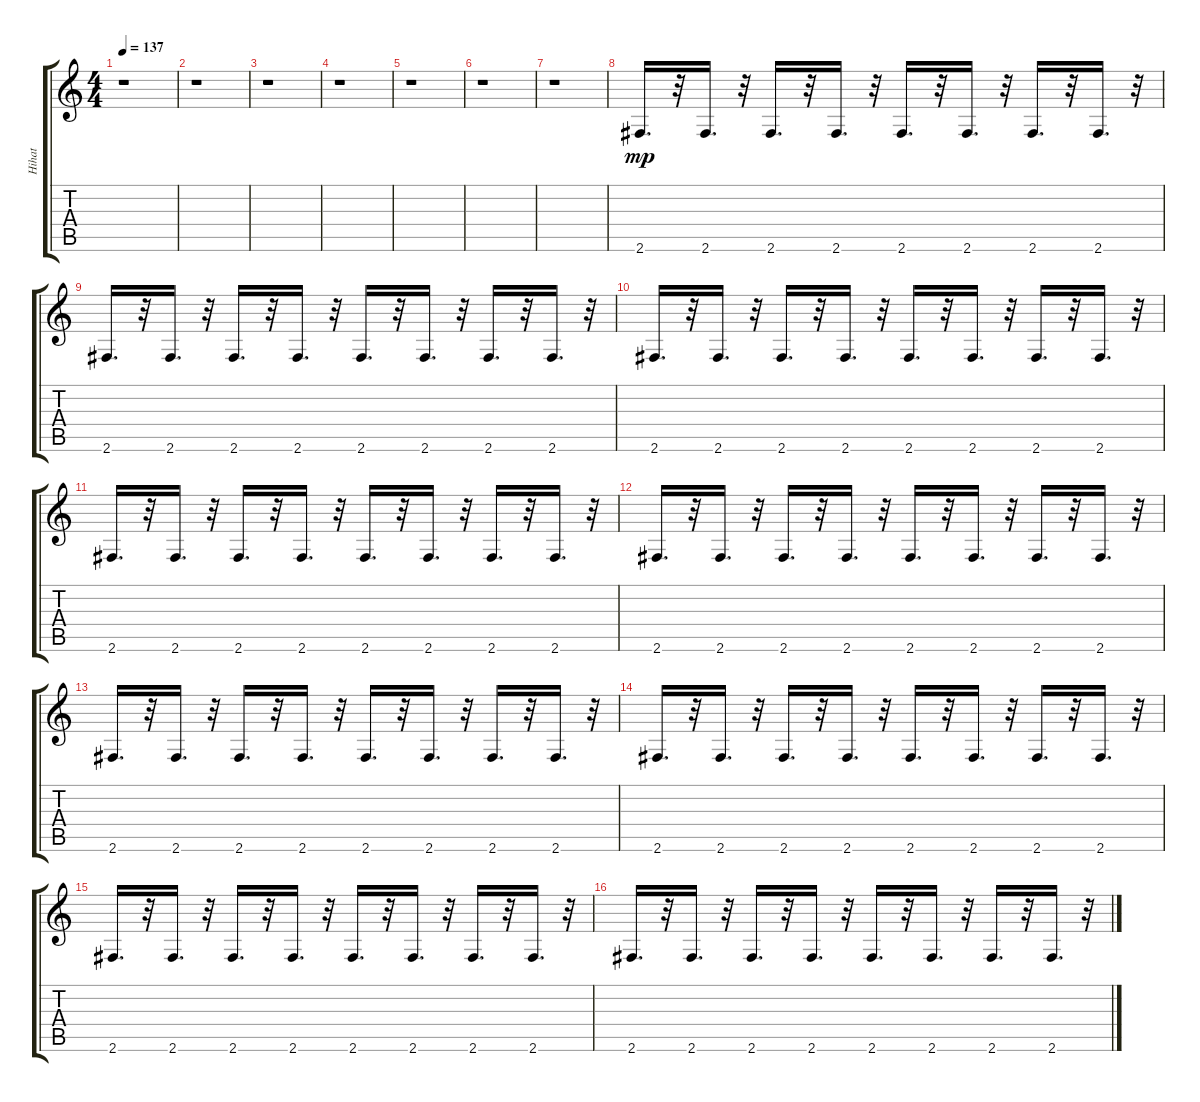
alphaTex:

\track ("Hihat" "Hihat") {instrument acousticguitarsteel}
\staff {score tabs}
\tuning (E4 B3 G3 D3 A2 E2) {hide}
\ts (4 4)
\tempo 137
\clef g2
\ks c
r.1{dy mp} |
r.1 |
r.1 |
r.1 |
r.1 |
r.1 |
r.1 |
2.6.16{d} r.32 2.6.16{d} r.32 2.6.16{d} r.32 2.6.16{d} r.32 2.6.16{d} r.32 2.6.16{d} r.32 2.6.16{d} r.32 2.6.16{d} r.32 |
2.6.16{d} r.32 2.6.16{d} r.32 2.6.16{d} r.32 2.6.16{d} r.32 2.6.16{d} r.32 2.6.16{d} r.32 2.6.16{d} r.32 2.6.16{d} r.32 |
2.6.16{d} r.32 2.6.16{d} r.32 2.6.16{d} r.32 2.6.16{d} r.32 2.6.16{d} r.32 2.6.16{d} r.32 2.6.16{d} r.32 2.6.16{d} r.32 |
2.6.16{d} r.32 2.6.16{d} r.32 2.6.16{d} r.32 2.6.16{d} r.32 2.6.16{d} r.32 2.6.16{d} r.32 2.6.16{d} r.32 2.6.16{d} r.32 |
2.6.16{d} r.32 2.6.16{d} r.32 2.6.16{d} r.32 2.6.16{d} r.32 2.6.16{d} r.32 2.6.16{d} r.32 2.6.16{d} r.32 2.6.16{d} r.32 |
2.6.16{d} r.32 2.6.16{d} r.32 2.6.16{d} r.32 2.6.16{d} r.32 2.6.16{d} r.32 2.6.16{d} r.32 2.6.16{d} r.32 2.6.16{d} r.32 |
2.6.16{d} r.32 2.6.16{d} r.32 2.6.16{d} r.32 2.6.16{d} r.32 2.6.16{d} r.32 2.6.16{d} r.32 2.6.16{d} r.32 2.6.16{d} r.32 |
2.6.16{d} r.32 2.6.16{d} r.32 2.6.16{d} r.32 2.6.16{d} r.32 2.6.16{d} r.32 2.6.16{d} r.32 2.6.16{d} r.32 2.6.16{d} r.32 |
2.6.16{d} r.32 2.6.16{d} r.32 2.6.16{d} r.32 2.6.16{d} r.32 2.6.16{d} r.32 2.6.16{d} r.32 2.6.16{d} r.32 2.6.16{d} r.32
